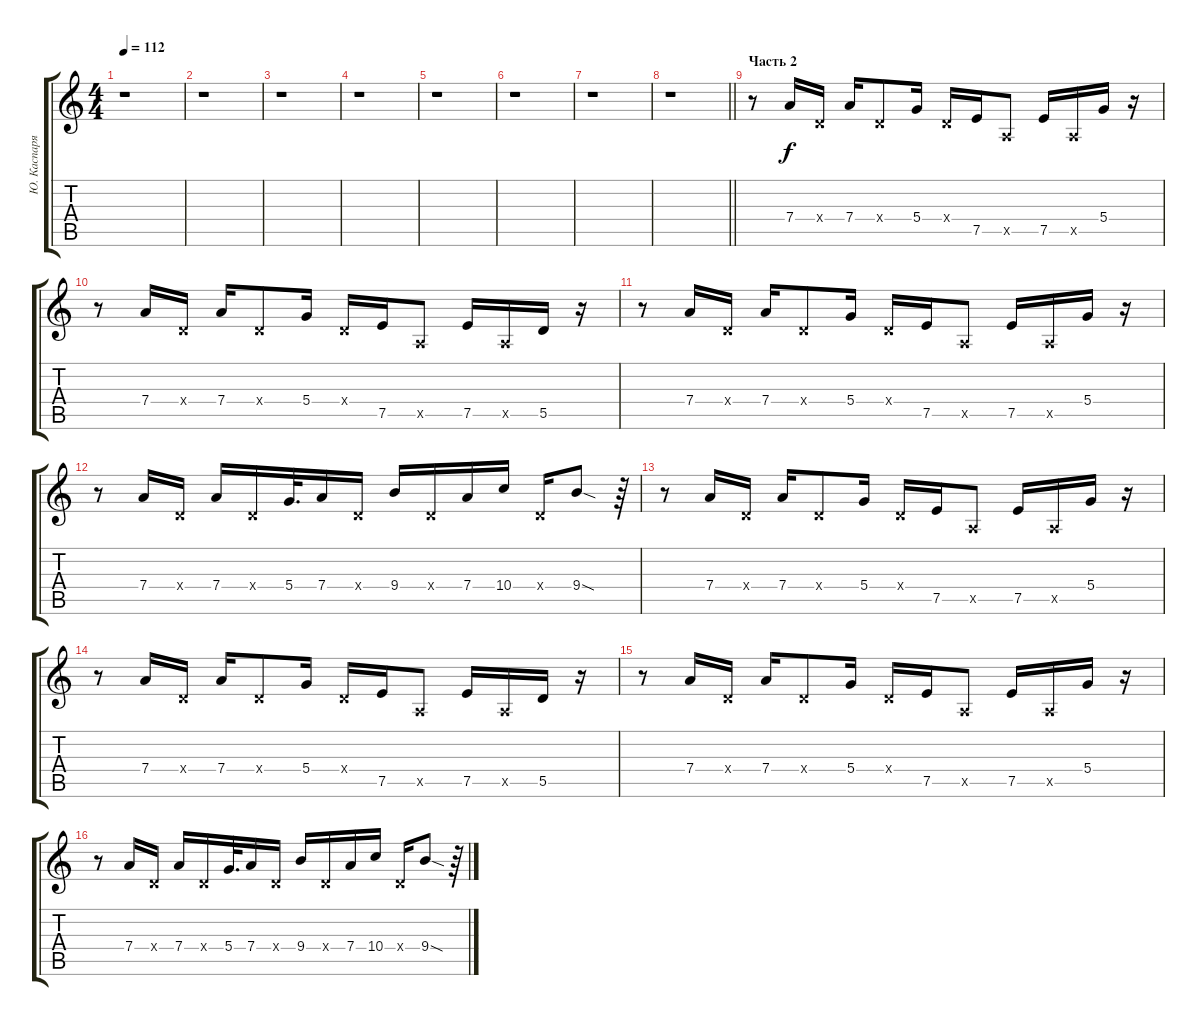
\track ("Ю. Каспарян (соло)" "Ю. Каспаря") {instrument overdrivenguitar}
\staff {score tabs}
\tuning (E4 B3 G3 D3 A2 E2) {hide}
\ts (4 4)
\tempo 112
\clef g2
\ks c
r.1{dy f} |
r.1 |
r.1 |
r.1 |
r.1 |
r.1 |
r.1 |
\barLineRight lightlight
r.1 |
\section ("" "Часть 2")
r.8 7.4.16 0.4{x}.16 7.4.16 0.4{x}.8 5.4.16 0.4{x}.16 7.5.16 0.5{x}.8 7.5.16 0.5{x}.16 5.4.16 r.16 |
r.8 7.4.16 0.4{x}.16 7.4.16 0.4{x}.8 5.4.16 0.4{x}.16 7.5.16 0.5{x}.8 7.5.16 0.5{x}.16 5.5.16 r.16 |
r.8 7.4.16 0.4{x}.16 7.4.16 0.4{x}.8 5.4.16 0.4{x}.16 7.5.16 0.5{x}.8 7.5.16 0.5{x}.16 5.4.16 r.16 |
r.8 7.4.16 0.4{x}.16 7.4.16 0.4{x}.16 5.4.32{d} 7.4.16 0.4{x}.16 9.4.16 0.4{x}.16 7.4.16 10.4.16 0.4{x}.16 9.4{sod}.8 r.64 |
r.8 7.4.16 0.4{x}.16 7.4.16 0.4{x}.8 5.4.16 0.4{x}.16 7.5.16 0.5{x}.8 7.5.16 0.5{x}.16 5.4.16 r.16 |
r.8 7.4.16 0.4{x}.16 7.4.16 0.4{x}.8 5.4.16 0.4{x}.16 7.5.16 0.5{x}.8 7.5.16 0.5{x}.16 5.5.16 r.16 |
r.8 7.4.16 0.4{x}.16 7.4.16 0.4{x}.8 5.4.16 0.4{x}.16 7.5.16 0.5{x}.8 7.5.16 0.5{x}.16 5.4.16 r.16 |
r.8 7.4.16 0.4{x}.16 7.4.16 0.4{x}.16 5.4.32{d} 7.4.16 0.4{x}.16 9.4.16 0.4{x}.16 7.4.16 10.4.16 0.4{x}.16 9.4{sod}.8 r.64
